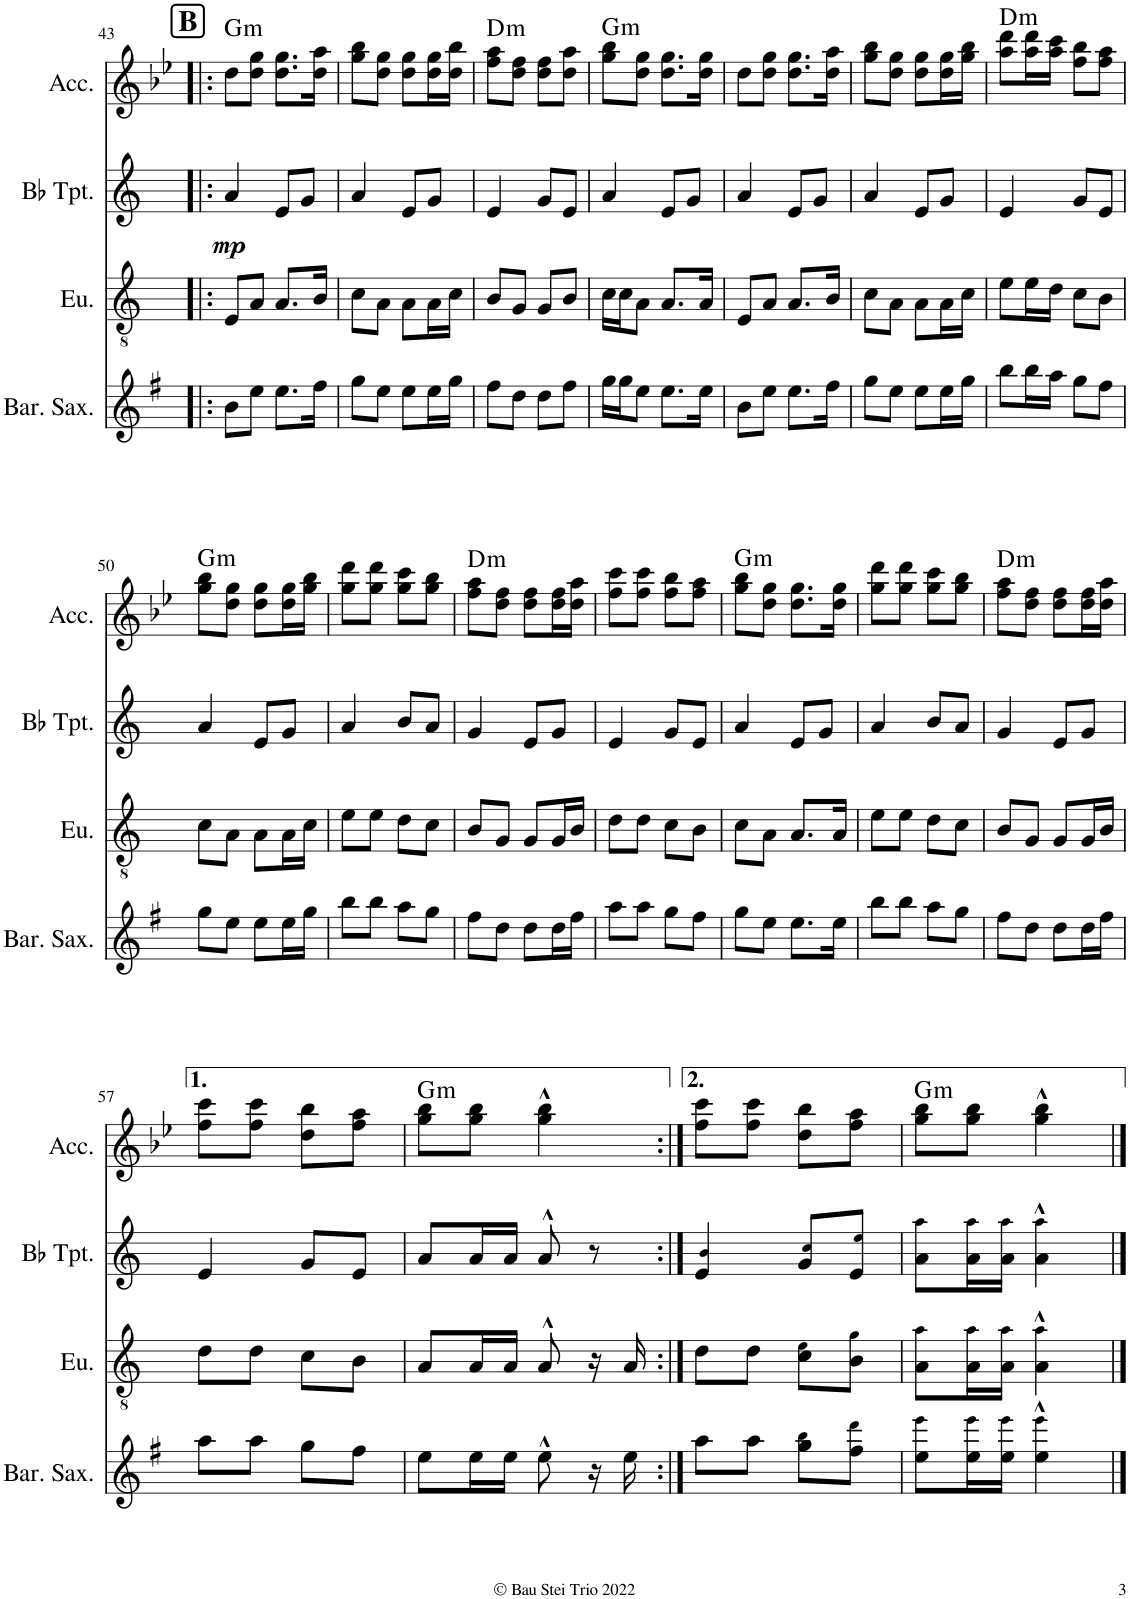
**kern	**kern	**kern	**dynam	**kern	**harte
*part4	*part3	*part2	*part2	*part1	*part1
*staff4	*staff3	*staff2	*staff2	*staff1	*
*I"Baritone Saxophone	*I"Euphonium	*I"Bb Trumpet	*	*I"Accordion	*
*I'Bar. Sax.	*I'Eu.	*I'Bb Tpt.	*	*I'Acc.	*
!!LO:PB:g=z
*clefG2	*clefGv2	*clefG2	*	*clefG2	*
*Trd12c21	*Trd1c2	*Trd1c2	*	*	*
*k[f#]	*k[]	*k[]	*	*k[b-e-]	*
*M2/4	*M2/4	*M2/4	*	*M2/4	*
!!LO:REH:place=s1:a:B:cj:fs=14:t=B
=43!|:	=43!|:	=43!|:	=43!|:	=43!|:	=43!|:
!	!	!	!LO:DY:b	!	!LO:H:kt=m
8b\L	8E/L	4a/	mp	8dd\L	G:min
8ee\J	8A/J	.	.	8dd\ 8gg\J	.
8.ee\L	8.A/L	8e/L	.	8.dd\ 8.gg\L	.
.	.	8g/J	.	.	.
16ff#\Jk	16B/Jk	.	.	16dd\ 16aa\Jk	.
=44	=44	=44	=44	=44	=44
8gg\L	8c\L	4a/	.	8gg\ 8bb-\L	.
8ee\J	8A\J	.	.	8dd\ 8gg\J	.
8ee\L	8A\L	8e/L	.	8dd\ 8gg\L	.
16ee\L	16A\L	8g/J	.	16dd\ 16gg\L	.
16gg\JJ	16c\JJ	.	.	16dd\ 16bb-\JJ	.
=45	=45	=45	=45	=45	=45
!	!	!	!	!	!LO:H:kt=m
8ff#\L	8B/L	4e/	.	8ff\ 8aa\L	D:min
8dd\J	8G/J	.	.	8dd\ 8ff\J	.
8dd\L	8G/L	8g/L	.	8dd\ 8ff\L	.
8ff#\J	8B/J	8e/J	.	8dd\ 8aa\J	.
=46	=46	=46	=46	=46	=46
!	!	!	!	!	!LO:H:kt=m
16gg\LL	16c\LL	4a/	.	8gg\ 8bb-\L	G:min
16gg\J	16c\J	.	.	.	.
8ee\J	8A\J	.	.	8dd\ 8gg\J	.
8.ee\L	8.A/L	8e/L	.	8.dd\ 8.gg\L	.
.	.	8g/J	.	.	.
16ee\Jk	16A/Jk	.	.	16dd\ 16gg\Jk	.
=47	=47	=47	=47	=47	=47
8b\L	8E/L	4a/	.	8dd\L	.
8ee\J	8A/J	.	.	8dd\ 8gg\J	.
8.ee\L	8.A/L	8e/L	.	8.dd\ 8.gg\L	.
.	.	8g/J	.	.	.
16ff#\Jk	16B/Jk	.	.	16dd\ 16aa\Jk	.
=48	=48	=48	=48	=48	=48
8gg\L	8c\L	4a/	.	8gg\ 8bb-\L	.
8ee\J	8A\J	.	.	8dd\ 8gg\J	.
8ee\L	8A\L	8e/L	.	8dd\ 8gg\L	.
16ee\L	16A\L	8g/J	.	16dd\ 16gg\L	.
16gg\JJ	16c\JJ	.	.	16gg\ 16bb-\JJ	.
=49	=49	=49	=49	=49	=49
!	!	!	!	!	!LO:H:kt=m
8bb\L	8e\L	4e/	.	8aa\ 8ddd\L	D:min
16bb\L	16e\L	.	.	16aa\ 16ddd\L	.
16aa\JJ	16d\JJ	.	.	16aa\ 16ccc\JJ	.
8gg\L	8c\L	8g/L	.	8ff\ 8bb-\L	.
8ff#\J	8B\J	8e/J	.	8ff\ 8aa\J	.
!!LO:LB:g=z
=50	=50	=50	=50	=50	=50
!	!	!	!	!	!LO:H:kt=m
8gg\L	8c\L	4a/	.	8gg\ 8bb-\L	G:min
8ee\J	8A\J	.	.	8dd\ 8gg\J	.
8ee\L	8A\L	8e/L	.	8dd\ 8gg\L	.
16ee\L	16A\L	8g/J	.	16dd\ 16gg\L	.
16gg\JJ	16c\JJ	.	.	16gg\ 16bb-\JJ	.
=51	=51	=51	=51	=51	=51
8bb\L	8e\L	4a/	.	8gg\ 8ddd\L	.
8bb\J	8e\J	.	.	8gg\ 8ddd\J	.
8aa\L	8d\L	8b/L	.	8gg\ 8ccc\L	.
8gg\J	8c\J	8a/J	.	8gg\ 8bb-\J	.
=52	=52	=52	=52	=52	=52
!	!	!	!	!	!LO:H:kt=m
8ff#\L	8B/L	4g/	.	8ff\ 8aa\L	D:min
8dd\J	8G/J	.	.	8dd\ 8ff\J	.
8dd\L	8G/L	8e/L	.	8dd\ 8ff\L	.
16dd\L	16G/L	8g/J	.	16dd\ 16ff\L	.
16ff#\JJ	16B/JJ	.	.	16dd\ 16aa\JJ	.
=53	=53	=53	=53	=53	=53
8aa\L	8d\L	4e/	.	8ff\ 8ccc\L	.
8aa\J	8d\J	.	.	8ff\ 8ccc\J	.
8gg\L	8c\L	8g/L	.	8ff\ 8bb-\L	.
8ff#\J	8B\J	8e/J	.	8ff\ 8aa\J	.
=54	=54	=54	=54	=54	=54
!	!	!	!	!	!LO:H:kt=m
8gg\L	8c\L	4a/	.	8gg\ 8bb-\L	G:min
8ee\J	8A\J	.	.	8dd\ 8gg\J	.
8.ee\L	8.A/L	8e/L	.	8.dd\ 8.gg\L	.
.	.	8g/J	.	.	.
16ee\Jk	16A/Jk	.	.	16dd\ 16gg\Jk	.
=55	=55	=55	=55	=55	=55
8bb\L	8e\L	4a/	.	8gg\ 8ddd\L	.
8bb\J	8e\J	.	.	8gg\ 8ddd\J	.
8aa\L	8d\L	8b/L	.	8gg\ 8ccc\L	.
8gg\J	8c\J	8a/J	.	8gg\ 8bb-\J	.
=56	=56	=56	=56	=56	=56
!	!	!	!	!	!LO:H:kt=m
8ff#\L	8B/L	4g/	.	8ff\ 8aa\L	D:min
8dd\J	8G/J	.	.	8dd\ 8ff\J	.
8dd\L	8G/L	8e/L	.	8dd\ 8ff\L	.
16dd\L	16G/L	8g/J	.	16dd\ 16ff\L	.
16ff#\JJ	16B/JJ	.	.	16dd\ 16aa\JJ	.
!!LO:LB:g=z
=57	=57	=57	=57	=57	=57
8aa\L	8d\L	4e/	.	8ff\ 8ccc\L	.
8aa\J	8d\J	.	.	8ff\ 8ccc\J	.
8gg\L	8c\L	8g/L	.	8dd\ 8bb-\L	.
8ff#\J	8B\J	8e/J	.	8ff\ 8aa\J	.
=58	=58	=58	=58	=58	=58
!	!	!	!	!	!LO:H:kt=m
8ee\L	8A/L	8a/L	.	8gg\ 8bb-\L	G:min
16ee\L	16A/L	16a/L	.	8gg\ 8bb-\J	.
16ee\JJ	16A/JJ	16a/JJ	.	.	.
8ee^^\	8A^^/	8a^^/	.	4gg\^^ 4bb-\^^	.
16r	16r	8r	.	.	.
16ee\	16A/	.	.	.	.
=59:|!	=59:|!	=59:|!	=59:|!	=59:|!	=59:|!
8aa\L	8d\L	4e/ 4b!/	.	8ff\ 8ccc\L	.
8aa\J	8d\J	.	.	8ff\ 8ccc\J	.
8gg\ 8bb!\L	8c\ 8e!\L	8g/ 8cc!/L	.	8dd\ 8bb-\L	.
8ff#\ 8ddd!\J	8B\ 8g!\J	8e/ 8ee!/J	.	8ff\ 8aa\J	.
=60	=60	=60	=60	=60	=60
!	!	!	!	!	!LO:H:kt=m
8ee\ 8eee!\L	8A\ 8a!\L	8a\ 8aa!\L	.	8gg\ 8bb-\L	G:min
16ee\ 16eee!\L	16A\ 16a!\L	16a\ 16aa!\L	.	8gg\ 8bb-\J	.
16ee\ 16eee!\JJ	16A\ 16a!\JJ	16a\ 16aa!\JJ	.	.	.
4ee\^^ 4eee!\^^	4A\^^ 4a!\^^	4a\^^ 4aa!\^^	.	4gg\^^ 4bb-\^^	.
==	==	==	==	==	==
*-	*-	*-	*-	*-	*-
